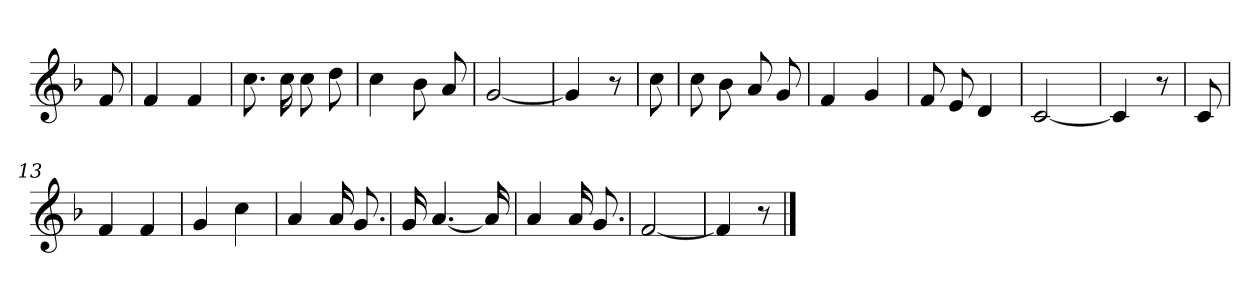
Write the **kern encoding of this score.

**kern
*part1
*staff1
*clefG2
*k[b-]
*F:
=
8f
=1
4f
4f
=2
8.cc
16cc
8cc
8dd
=3
4cc
8b-
8a
=4
[2g
=5
4g]
8r
=6
8cc
=7
8cc
8b-
8a
8g
=8
4f
4g
=9
8f
8e
4d
=10
[2c
=11
4c]
8r
=12
8c
=13
4f
4f
=14
4g
4cc
=15
4a
16a
8.g
=16
16g
[4.a
16a]
=17
4a
16a
8.g
=18
[2f
=19
4f]
8r
==
*-
